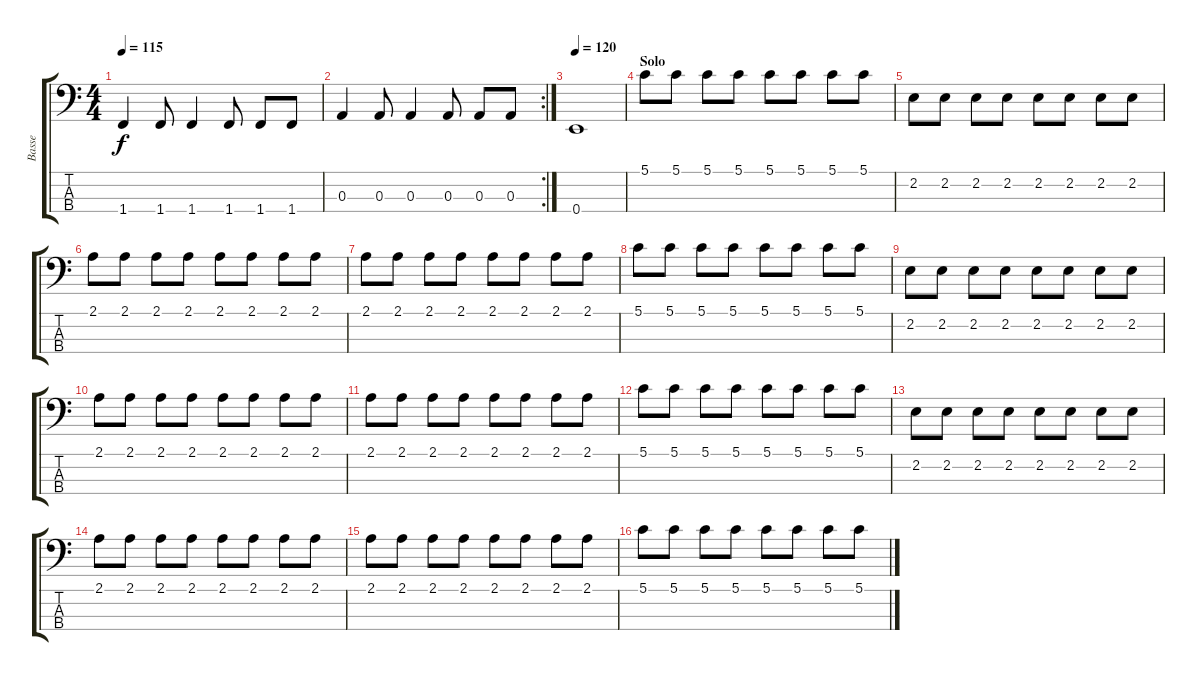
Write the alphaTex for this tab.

\track ("Basse" "Basse") {instrument electricbasspick}
\staff {score tabs}
\tuning (G2 D2 A1 E1) {hide}
\ts (4 4)
\tempo 115
\clef f4
\ks c
1.4.4{dy f} 1.4.8 1.4.4 1.4.8 1.4.8 1.4.8 |
\rc 2
0.3.4 0.3.8 0.3.4 0.3.8 0.3.8 0.3.8 |
\tempo 120
0.4.1 |
\section ("" "Solo")
5.1.8 5.1.8 5.1.8 5.1.8 5.1.8 5.1.8 5.1.8 5.1.8 |
2.2.8 2.2.8 2.2.8 2.2.8 2.2.8 2.2.8 2.2.8 2.2.8 |
2.1.8 2.1.8 2.1.8 2.1.8 2.1.8 2.1.8 2.1.8 2.1.8 |
2.1.8 2.1.8 2.1.8 2.1.8 2.1.8 2.1.8 2.1.8 2.1.8 |
5.1.8 5.1.8 5.1.8 5.1.8 5.1.8 5.1.8 5.1.8 5.1.8 |
2.2.8 2.2.8 2.2.8 2.2.8 2.2.8 2.2.8 2.2.8 2.2.8 |
2.1.8 2.1.8 2.1.8 2.1.8 2.1.8 2.1.8 2.1.8 2.1.8 |
2.1.8 2.1.8 2.1.8 2.1.8 2.1.8 2.1.8 2.1.8 2.1.8 |
5.1.8 5.1.8 5.1.8 5.1.8 5.1.8 5.1.8 5.1.8 5.1.8 |
2.2.8 2.2.8 2.2.8 2.2.8 2.2.8 2.2.8 2.2.8 2.2.8 |
2.1.8 2.1.8 2.1.8 2.1.8 2.1.8 2.1.8 2.1.8 2.1.8 |
2.1.8 2.1.8 2.1.8 2.1.8 2.1.8 2.1.8 2.1.8 2.1.8 |
5.1.8 5.1.8 5.1.8 5.1.8 5.1.8 5.1.8 5.1.8 5.1.8
